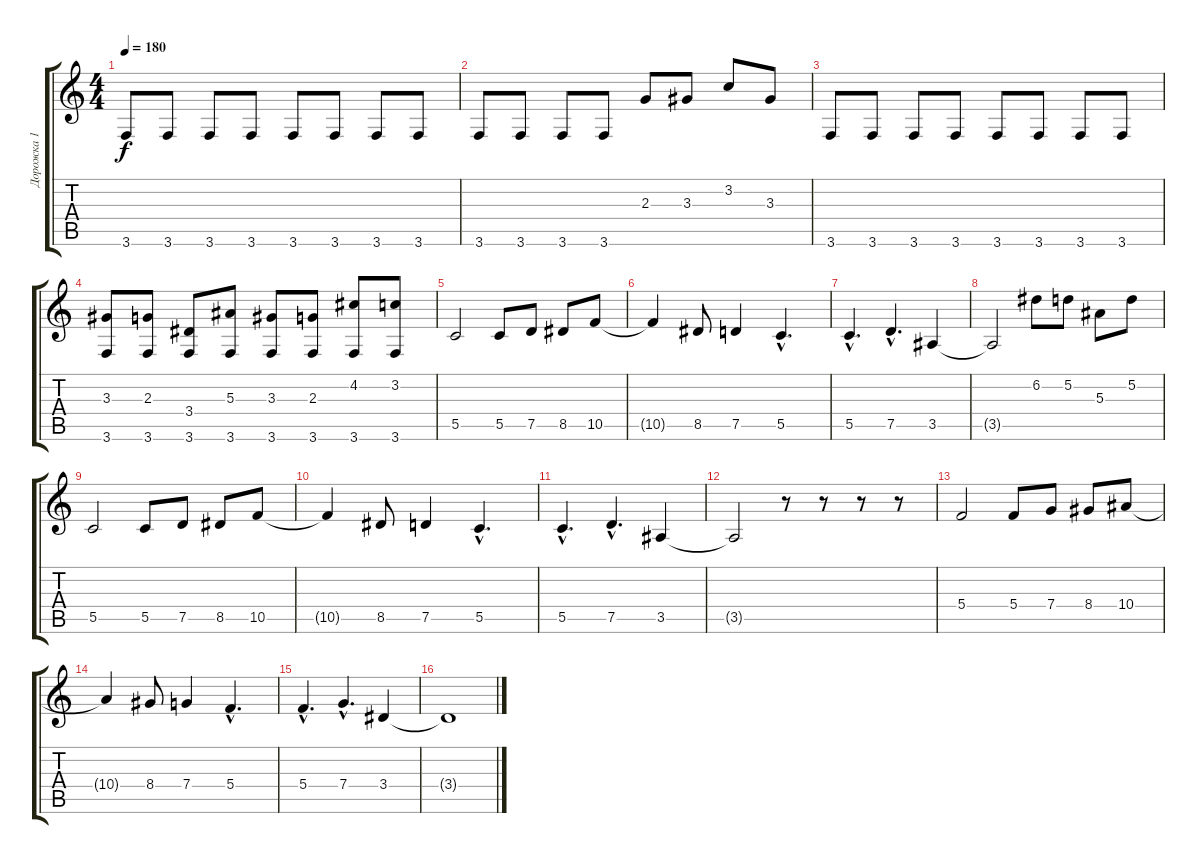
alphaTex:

\track ("Дорожка 1" "Дорожка 1") {instrument distortionguitar}
\staff {score tabs}
\tuning (D4 A3 F3 C3 G2 D2) {hide}
\ts (4 4)
\tempo 180
\clef g2
\ks c
3.6.8{dy f} 3.6.8 3.6.8 3.6.8 3.6.8 3.6.8 3.6.8 3.6.8 |
3.6.8 3.6.8 3.6.8 3.6.8 2.3.8 3.3.8 3.2.8 3.3.8 |
3.6.8 3.6.8 3.6.8 3.6.8 3.6.8 3.6.8 3.6.8 3.6.8 |
(3.3 3.6).8 (2.3 3.6).8 (3.4 3.6).8 (5.3 3.6).8 (3.3 3.6).8 (2.3 3.6).8 (4.2 3.6).8 (3.2 3.6).8 |
5.5.2 5.5.8 7.5.8 8.5.8 10.5.8 |
10.5{t}.4 8.5.8 7.5.4 5.5{hac}.4{d} |
5.5{hac}.4{d} 7.5{hac}.4{d} 3.5.4 |
3.5{t}.2 6.2.8 5.2.8 5.3.8 5.2.8 |
5.5.2 5.5.8 7.5.8 8.5.8 10.5.8 |
10.5{t}.4 8.5.8 7.5.4 5.5{hac}.4{d} |
5.5{hac}.4{d} 7.5{hac}.4{d} 3.5.4 |
3.5{t}.2 r.8 r.8 r.8 r.8 |
5.4.2 5.4.8 7.4.8 8.4.8 10.4.8 |
10.4{t}.4 8.4.8 7.4.4 5.4{hac}.4{d} |
5.4{hac}.4{d} 7.4{hac}.4{d} 3.4.4 |
3.4{t}.1
